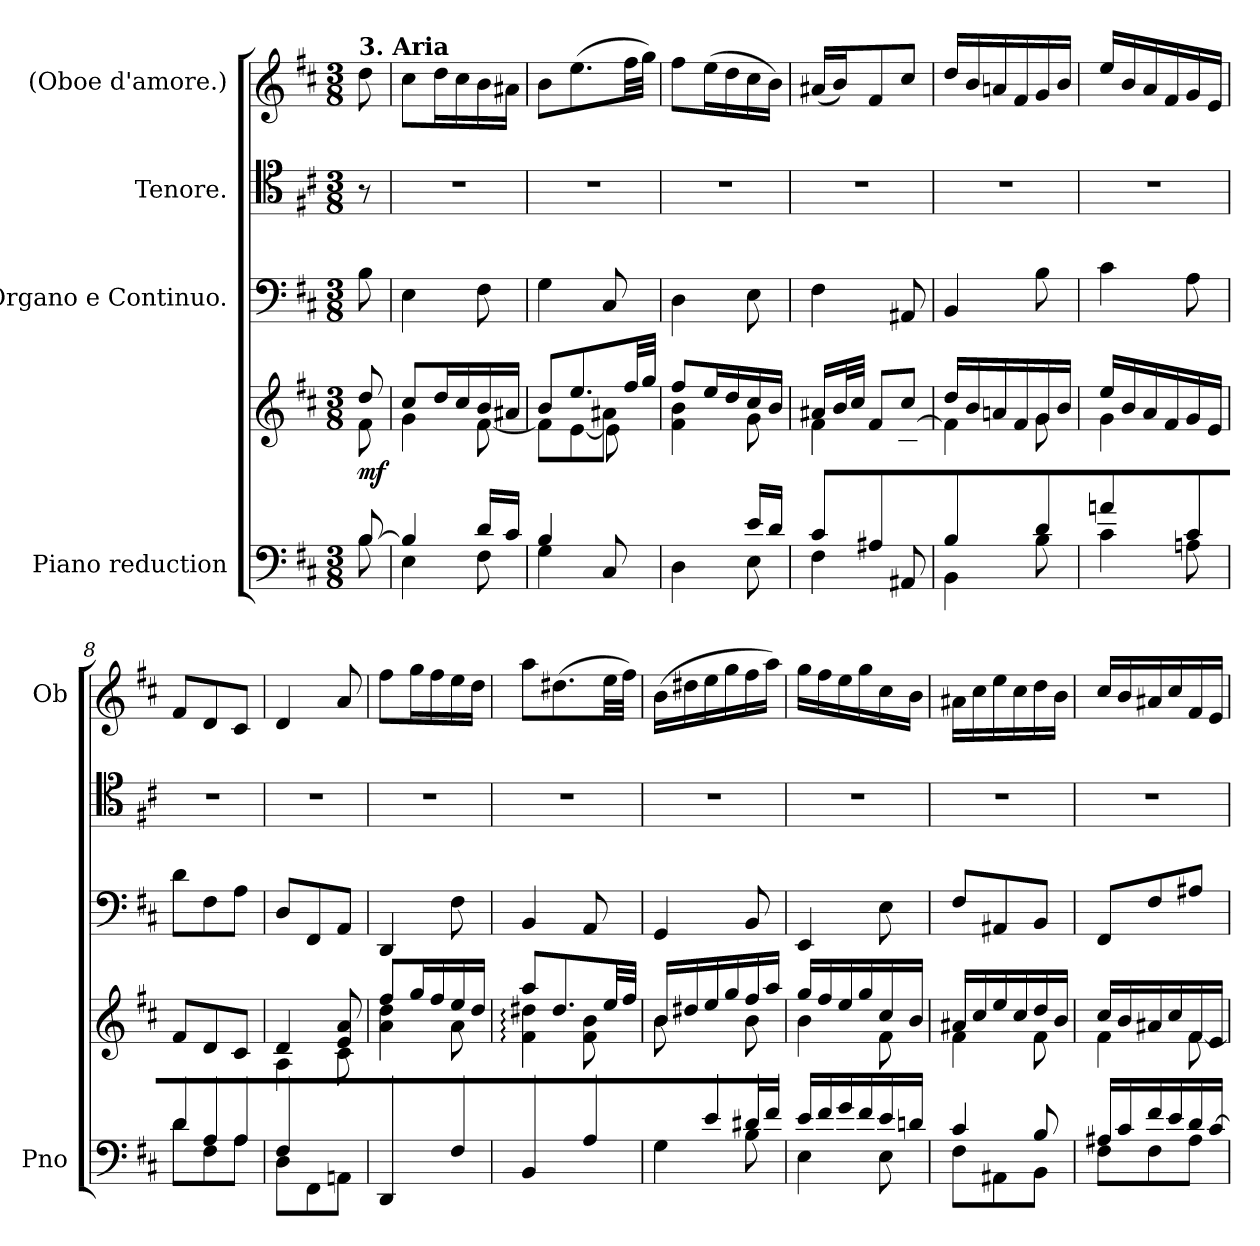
**kern	**kern	**dynam	**kern	**kern	**kern
*part4	*part4	*part4	*part3	*part2	*part1
*staff5	*staff4	*staff4/5	*staff3	*staff2	*staff1
*I"Piano reduction	*	*	*I"Organo e  Continuo.	*I"Tenore.	*I"(Oboe d'amore.)
*I'Pno	*	*	*	*	*I'Ob
*clefF4	*clefG2	*	*clefF4	*clefC4	*clefG2
*k[f#c#]	*k[f#c#]	*	*k[f#c#]	*k[f#c#]	*k[f#c#]
*D:	*D:	*	*D:	*D:	*D:
*M3/8	*M3/8	*	*M3/8	*M3/8	*M3/8
=1	=1	=1	=1	=1	=1
*^	*^	*	*	*	*
!	!	!	!	!	!	!	!LO:TX:a:B:t=3. Aria
!	!	!	!	!LO:DY:b	!	!	!
[8B/	8B\	8dd/	8f#\	mf	8B\	8r	8dd\
=2	=2	=2	=2	=2	=2	=2	=2
4B/]	4E\	8cc#/L	4g\	.	4E\	4.r	8cc#\L
.	.	16dd/L	.	.	.	.	16dd\L
.	.	16cc#/	.	.	.	.	16cc#\
16d/LL	8F#\	16b/	[8f#\	.	8F#\	.	16b\
16c#/JJ	.	16a#X/JJ	.	.	.	.	16a#X\JJ
=3	=3	=3	=3	=3	=3	=3	=3
*	*	*	*^	*	*	*	*
4B/	4G\	8b/L	8f#\L]	4ryy	.	4G\	4.r	8b\L
.	.	8.ee/	[8e\	.	.	.	.	(>8.ee\
8ryy	8C#/	.	8a#X\J	8e\]	.	8C#/	.	.
.	.	32ff#/LL	.	.	.	.	.	32ff#\LL
.	.	32gg/JJJ	.	.	.	.	.	32gg\JJJ)
*	*	*	*v	*v	*	*	*	*
=4	=4	=4	=4	=4	=4	=4	=4
4ryy	4D\	8ff#/L	4f#\ 4b\	.	4D\	4.r	8ff#\L
.	.	16ee/L	.	.	.	.	(>16ee\L
.	.	16dd/	.	.	.	.	16dd\
16e/LL	8E\	16cc#/	8g\	.	8E\	.	16cc#\
16d/JJ	.	16b/JJ	.	.	.	.	16b\JJ)
=5	=5	=5	=5	=5	=5	=5	=5
*	*	*	*^	*	*	*	*
8c#/L	4F#\	16a#X/LL	4f#\	4ryy	.	4F#\	4.r	(<16a#X/LL
.	.	32b/L	.	.	.	.	.	16b/J)
.	.	32cc#/JJJ	.	.	.	.	.	.
8A#X/	.	8f#/L	.	.	.	.	.	8f#/
8ryy	8AA#X/	8cc#/J	8ryy	8c#\ [8f#\J	.	8AA#X/	.	8cc#/J
*	*	*	*v	*v	*	*	*	*
=6	=6	=6	=6	=6	=6	=6	=6
4B/	4BB\	16dd/LL	4f#\]	.	4BB/	4.r	16dd/LL
.	.	16b/	.	.	.	.	16b/
.	.	16an/	.	.	.	.	16an/
.	.	16f#/	.	.	.	.	16f#/
8d/	8B\	16g/	8g\	.	8B\	.	16g/
.	.	16b/JJ	.	.	.	.	16b/JJ
=7	=7	=7	=7	=7	=7	=7	=7
4an/	4c#\	16ee/LL	4g\	.	4c#\	4.r	16ee/LL
.	.	16b/	.	.	.	.	16b/
.	.	16a/	.	.	.	.	16a/
.	.	16f#/	.	.	.	.	16f#/
8c#/	8An\	16g/	8ryy	.	8A\	.	16g/
.	.	16e/JJ	.	.	.	.	16e/JJ
*	*	*v	*v	*	*	*	*
=8	=8	=8	=8	=8	=8	=8
8d/L	8d\L	8f#/L	.	8d\L	4.r	8f#/L
8A/	8F#\	8d/	.	8F#\	.	8d/
8A/J	8A\J	8c#/J	.	8A\J	.	8c#/J
=9	=9	=9	=9	=9	=9	=9
*	*	*^	*	*	*	*
4F#/	8D\L	4d/	4A\	.	8D/L	4.r	4d/
.	8FF#\	.	.	.	8FF#/	.	.
8ryy	8AAn\J	8e/ 8a/	8c#\	.	8AA/J	.	8a/
*v	*v	*	*	*	*	*	*
=10	=10	=10	=10	=10	=10	=10
4DD/	8ff#/L	4a\ 4dd\	.	4DD/	4.r	8ff#\L
.	16gg/L	.	.	.	.	16gg\L
.	16ff#/	.	.	.	.	16ff#\
8F#\	16ee/	8a\	.	8F#\	.	16ee\
.	16dd/JJ	.	.	.	.	16dd\JJ
!!LO:LB:g=z
=11	=11	=11	=11	=11	=11	=11
4BB/	8aa/L	4f#\: 4dd#X\:	.	4BB/	4.r	8aa\L
.	8.dd#/	.	.	.	.	(>8.dd#X\
8A\	.	8f#\ 8b\	.	8AA/	.	.
.	32ee/LL	.	.	.	.	32ee\LL
.	32ff#/JJJ	.	.	.	.	32ff#\JJJ)
=12	=12	=12	=12	=12	=12	=12
*^	*	*^	*	*	*	*
8ryy	4G\	16b/LL	4ryy	8b\L	.	4GG/	4.r	(>16b\LL
.	.	16dd#X/	.	.	.	.	.	16dd#X\
8e/	.	16ee/	.	4ryy	.	.	.	16ee\
.	.	16gg/	.	.	.	.	.	16gg\
16d#X/L	8B\	16ff#/	8b\	.	.	8BB/	.	16ff#\
16f#/JJ	.	16aa/JJ	.	.	.	.	.	16aa\JJ)
*	*	*	*v	*v	*	*	*	*
=13	=13	=13	=13	=13	=13	=13	=13
16e/LL	4E\	16gg/LL	4b\	.	4EE/	4.r	16gg\LL
16f#/	.	16ff#/	.	.	.	.	16ff#\
16g/	.	16ee/	.	.	.	.	16ee\
16f#/	.	16gg/	.	.	.	.	16gg\
16e/	8E\	16cc#/	8f#\	.	8E\	.	16cc#\
16dn/JJ	.	16b/JJ	.	.	.	.	16b\JJ
=14	=14	=14	=14	=14	=14	=14	=14
4c#/	8F#\L	16a#X/LL	4f#\	.	8F#/L	4.r	16a#X\LL
.	.	16cc#/	.	.	.	.	16cc#\
.	8AA#X\	16ee/	.	.	8AA#X/	.	16ee\
.	.	16cc#/	.	.	.	.	16cc#\
8B/	8BB\J	16dd/	8f#\	.	8BB/J	.	16dd\
.	.	16b/JJ	.	.	.	.	16b\JJ
=15	=15	=15	=15	=15	=15	=15	=15
16A#X/LL	8F#\L	16cc#/LL	4f#\	.	8FF#/L	4.r	16cc#/LL
16c#/	.	16b/	.	.	.	.	16b/
16f#/	8F#\	16a#X/	.	.	8F#/	.	16a#X/
16e/	.	16cc#/	.	.	.	.	16cc#/
16d/	8A#\J	16f#/	[8f#\	.	8A#X/J	.	16f#/
[16c#/JJ	.	16e/JJ	.	.	.	.	16e/JJ
*v	*v	*	*	*	*	*	*
*	*v	*v	*	*	*	*
=	=	=	=	=	=
*-	*-	*-	*-	*-	*-
